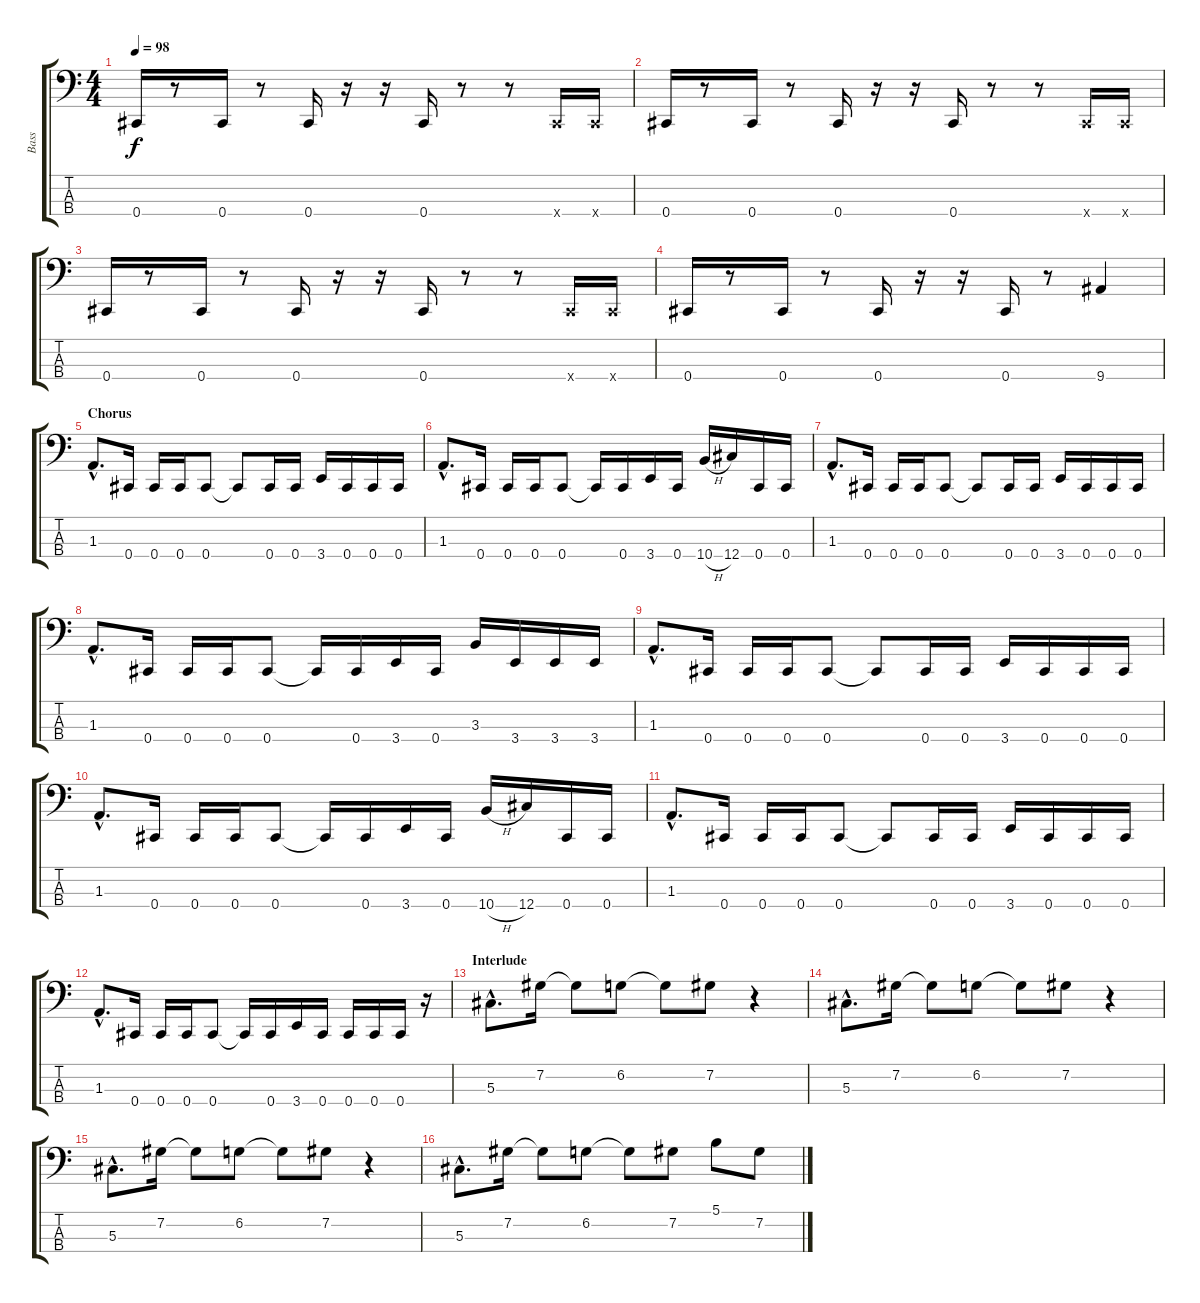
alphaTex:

\track ("Bass" "Bass") {instrument electricbasspick}
\staff {score tabs}
\tuning (Gb2 Db2 Ab1 Db1) {hide}
\ts (4 4)
\tempo 98
\clef f4
\ks c
0.4.16{dy f} r.8 0.4.16 r.8 0.4.16 r.16 r.16 0.4.16 r.8 r.8 0.4{x}.16 0.4{x}.16 |
0.4.16 r.8 0.4.16 r.8 0.4.16 r.16 r.16 0.4.16 r.8 r.8 0.4{x}.16 0.4{x}.16 |
0.4.16 r.8 0.4.16 r.8 0.4.16 r.16 r.16 0.4.16 r.8 r.8 0.4{x}.16 0.4{x}.16 |
0.4.16 r.8 0.4.16 r.8 0.4.16 r.16 r.16 0.4.16 r.8 9.4.4 |
\section ("" "Chorus")
1.3{hac}.8{d} 0.4.16 0.4.16 0.4.16 0.4.8 0.4{t}.8 0.4.16 0.4.16 3.4.16 0.4.16 0.4.16 0.4.16 |
1.3{hac}.8{d} 0.4.16 0.4.16 0.4.16 0.4.8 0.4{t}.16 0.4.16 3.4.16 0.4.16 10.4{h}.16 12.4.16 0.4.16 0.4.16 |
1.3{hac}.8{d} 0.4.16 0.4.16 0.4.16 0.4.8 0.4{t}.8 0.4.16 0.4.16 3.4.16 0.4.16 0.4.16 0.4.16 |
1.3{hac}.8{d} 0.4.16 0.4.16 0.4.16 0.4.8 0.4{t}.16 0.4.16 3.4.16 0.4.16 3.3.16 3.4.16 3.4.16 3.4.16 |
1.3{hac}.8{d} 0.4.16 0.4.16 0.4.16 0.4.8 0.4{t}.8 0.4.16 0.4.16 3.4.16 0.4.16 0.4.16 0.4.16 |
1.3{hac}.8{d} 0.4.16 0.4.16 0.4.16 0.4.8 0.4{t}.16 0.4.16 3.4.16 0.4.16 10.4{h}.16 12.4.16 0.4.16 0.4.16 |
1.3{hac}.8{d} 0.4.16 0.4.16 0.4.16 0.4.8 0.4{t}.8 0.4.16 0.4.16 3.4.16 0.4.16 0.4.16 0.4.16 |
1.3{hac}.8{d} 0.4.16 0.4.16 0.4.16 0.4.8 0.4{t}.16 0.4.16 3.4.16 0.4.16 0.4.16 0.4.16 0.4.16 r.16 |
\section ("" "Interlude")
5.3{hac}.8{d} 7.2.16 7.2{t}.8 6.2.8 6.2{t}.8 7.2.8 r.4 |
5.3{hac}.8{d} 7.2.16 7.2{t}.8 6.2.8 6.2{t}.8 7.2.8 r.4 |
5.3{hac}.8{d} 7.2.16 7.2{t}.8 6.2.8 6.2{t}.8 7.2.8 r.4 |
5.3{hac}.8{d} 7.2.16 7.2{t}.8 6.2.8 6.2{t}.8 7.2.8 5.1.8 7.2.8
